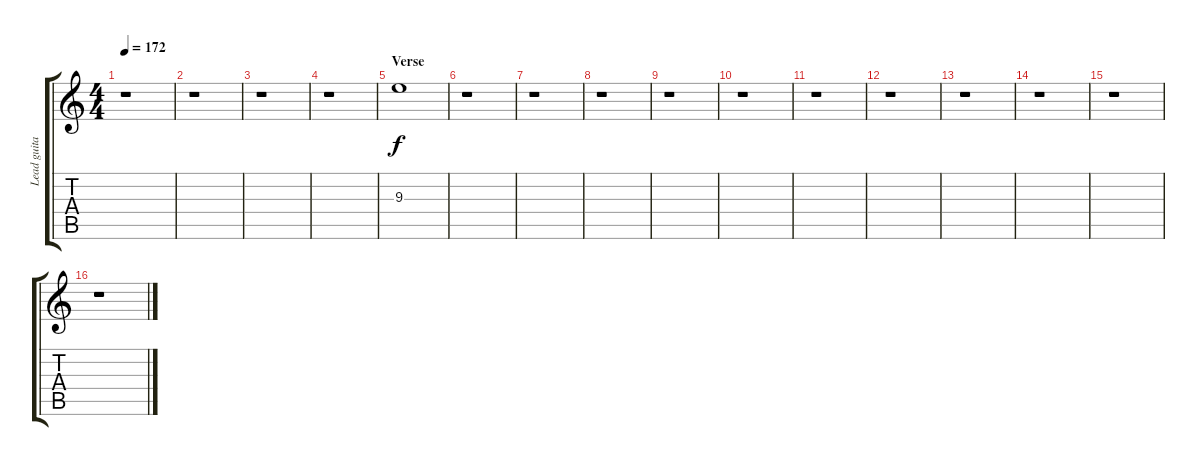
\track ("Lead guitar 2" "Lead guita") {instrument distortionguitar}
\staff {score tabs}
\tuning (E4 B3 G3 D3 A2 E2) {hide}
\ts (4 4)
\tempo 172
\clef g2
\ks c
r.1{dy f} |
r.1 |
r.1 |
r.1 |
\section ("" "Verse")
9.3.1{volume 0} |
r.1 |
r.1 |
r.1 |
r.1 |
r.1 |
r.1 |
r.1 |
r.1 |
r.1 |
r.1 |
r.1
